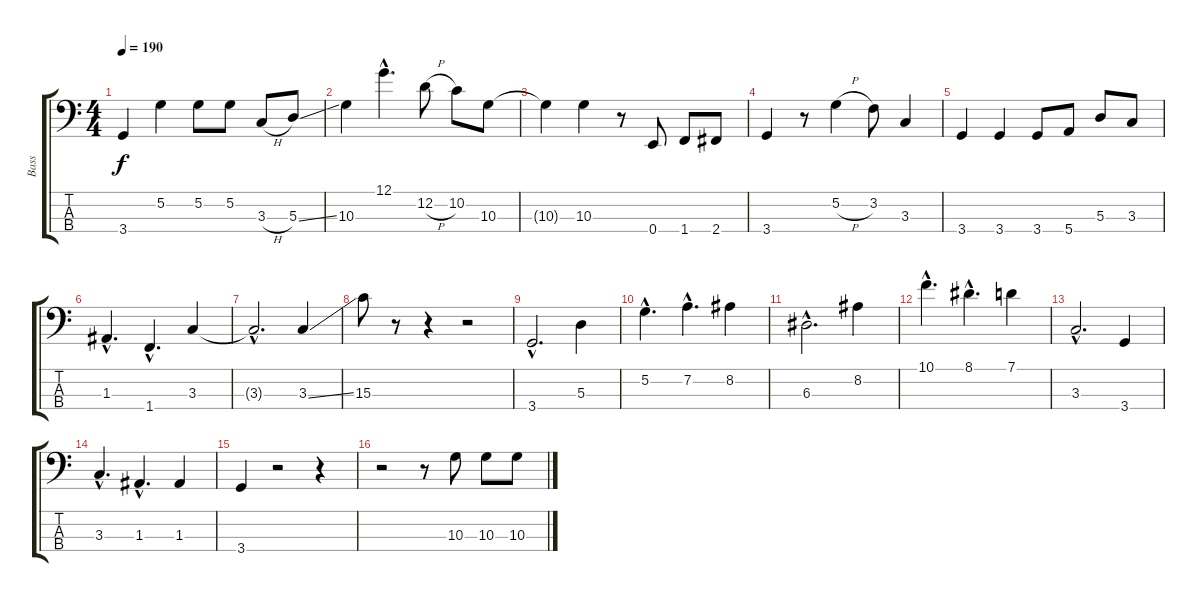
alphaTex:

\track ("Bass" "Bass") {instrument electricbassfinger}
\staff {score tabs}
\tuning (G2 D2 A1 E1) {hide}
\ts (4 4)
\tempo 190
\clef f4
\ks c
3.4{t}.4{dy f} 5.2.4 5.2.8 5.2.8 3.3{h}.8 5.3{ss}.8 |
10.3.4 12.1{hac}.4{d} 12.2{h}.8 10.2.8 10.3.8 |
10.3{t}.4 10.3.4 r.8 0.4.8 1.4.8 2.4.8 |
3.4.4 r.8 5.2{h}.4 3.2.8 3.3.4 |
3.4.4 3.4.4 3.4.8 5.4.8 5.3.8 3.3.8 |
1.3{hac}.4{d} 1.4{hac}.4{d} 3.3.4 |
3.3{hac t}.2{d} 3.3{ss}.4 |
15.3.8 r.8 r.4 r.2 |
3.4{hac}.2{d} 5.3.4 |
5.2{hac}.4{d} 7.2{hac}.4{d} 8.2.4 |
6.3{hac}.2{d} 8.2.4 |
10.1{hac}.4{d} 8.1{hac}.4{d} 7.1.4 |
3.3{hac}.2{d} 3.4.4 |
3.3{hac}.4{d} 1.3{hac}.4{d} 1.3.4 |
3.4.4 r.2 r.4 |
r.2 r.8 10.3.8 10.3.8 10.3.8
